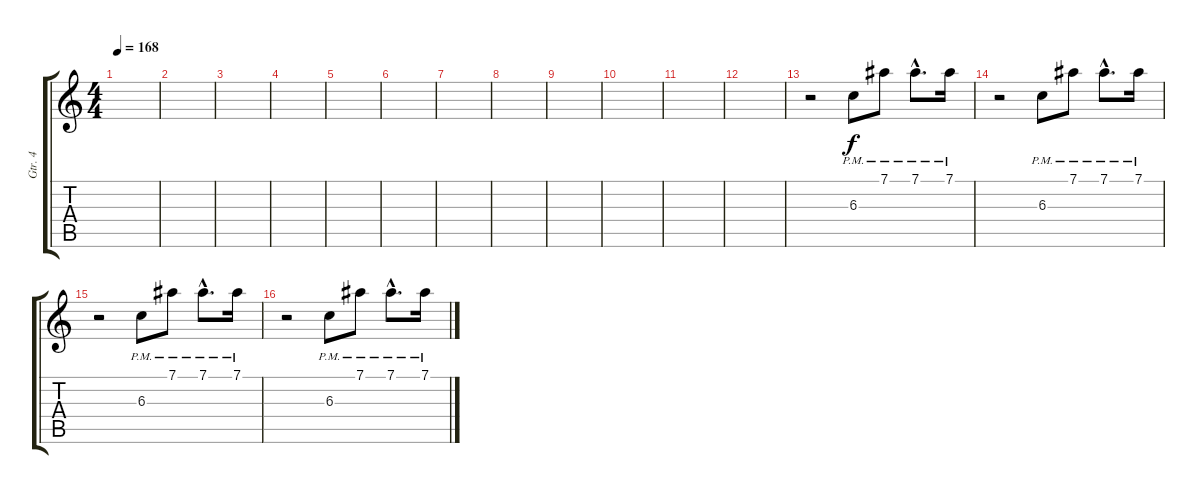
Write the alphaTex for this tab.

\track ("Gtr. 4" "Gtr. 4") {instrument distortionguitar}
\staff {score tabs}
\tuning (Eb4 Bb3 Gb3 Db3 Ab2 Db2) {hide}
\ts (4 4)
\tempo 168
\clef g2
\ks aminor
|
|
|
|
|
|
|
|
|
|
|
|
r.2 6.3{pm}.8 7.1{pm}.8 7.1{hac pm}.8{d} 7.1{pm}.16 |
r.2 6.3{pm}.8 7.1{pm}.8 7.1{hac pm}.8{d} 7.1{pm}.16 |
r.2 6.3{pm}.8 7.1{pm}.8 7.1{hac pm}.8{d} 7.1{pm}.16 |
r.2 6.3{pm}.8 7.1{pm}.8 7.1{hac pm}.8{d} 7.1{pm}.16
